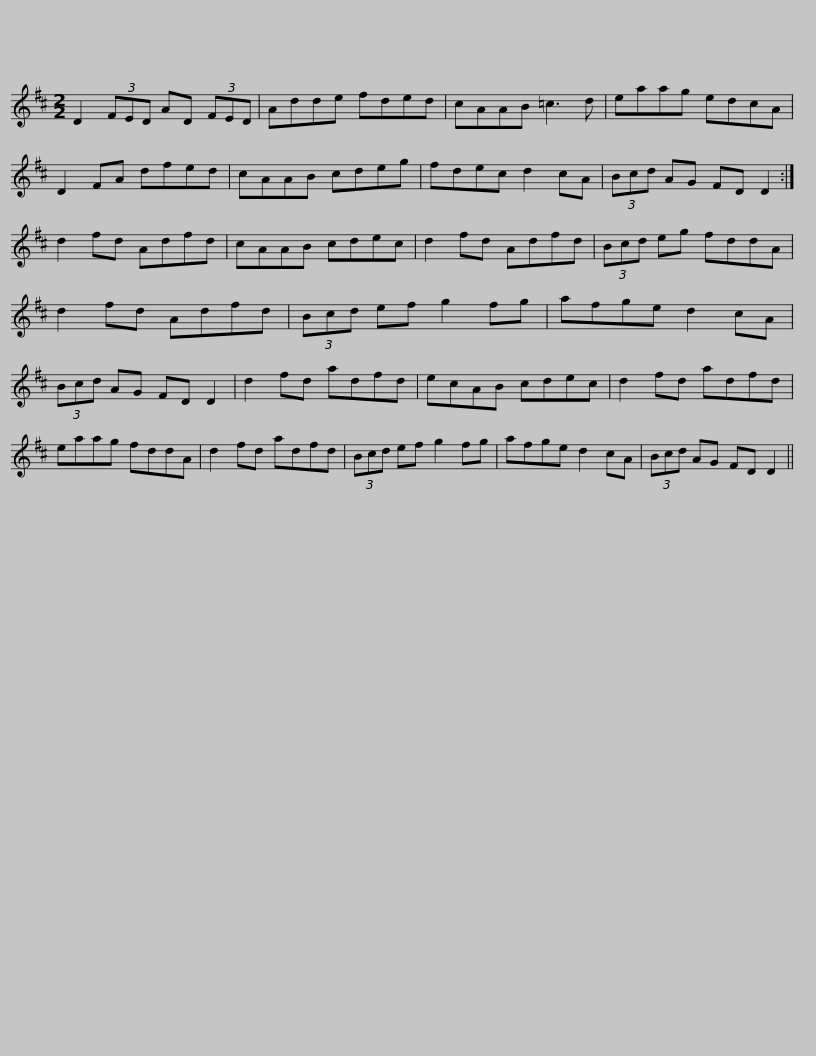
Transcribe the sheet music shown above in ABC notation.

X:1
L:1/8
M:2/2
I:linebreak $
K:D
V:1 treble
V:1
 D2 (3FED AD (3FED | Adde fded | cAAB =c3 d | eaag edcA | D2 FA dfed |$ %5
 cAAB cdeg | fdec d2 cA | (3Bcd AG FD D2 :| d2 fd Adfd | cAAB cdec | %10
 d2 fd Adfd |$ (3Bcd eg fddA | d2 fd Adfd | (3Bcd ef g2 fg | afge d2 cA | %15
 (3Bcd AG FD D2 | d2 fd adfd |$ ecAB cdec | d2 fd adfd | eaag fddA | %20
 d2 fd adfd | (3Bcd ef g2 fg | afge d2 cA |$ (3Bcd AG FD D2 || %24
